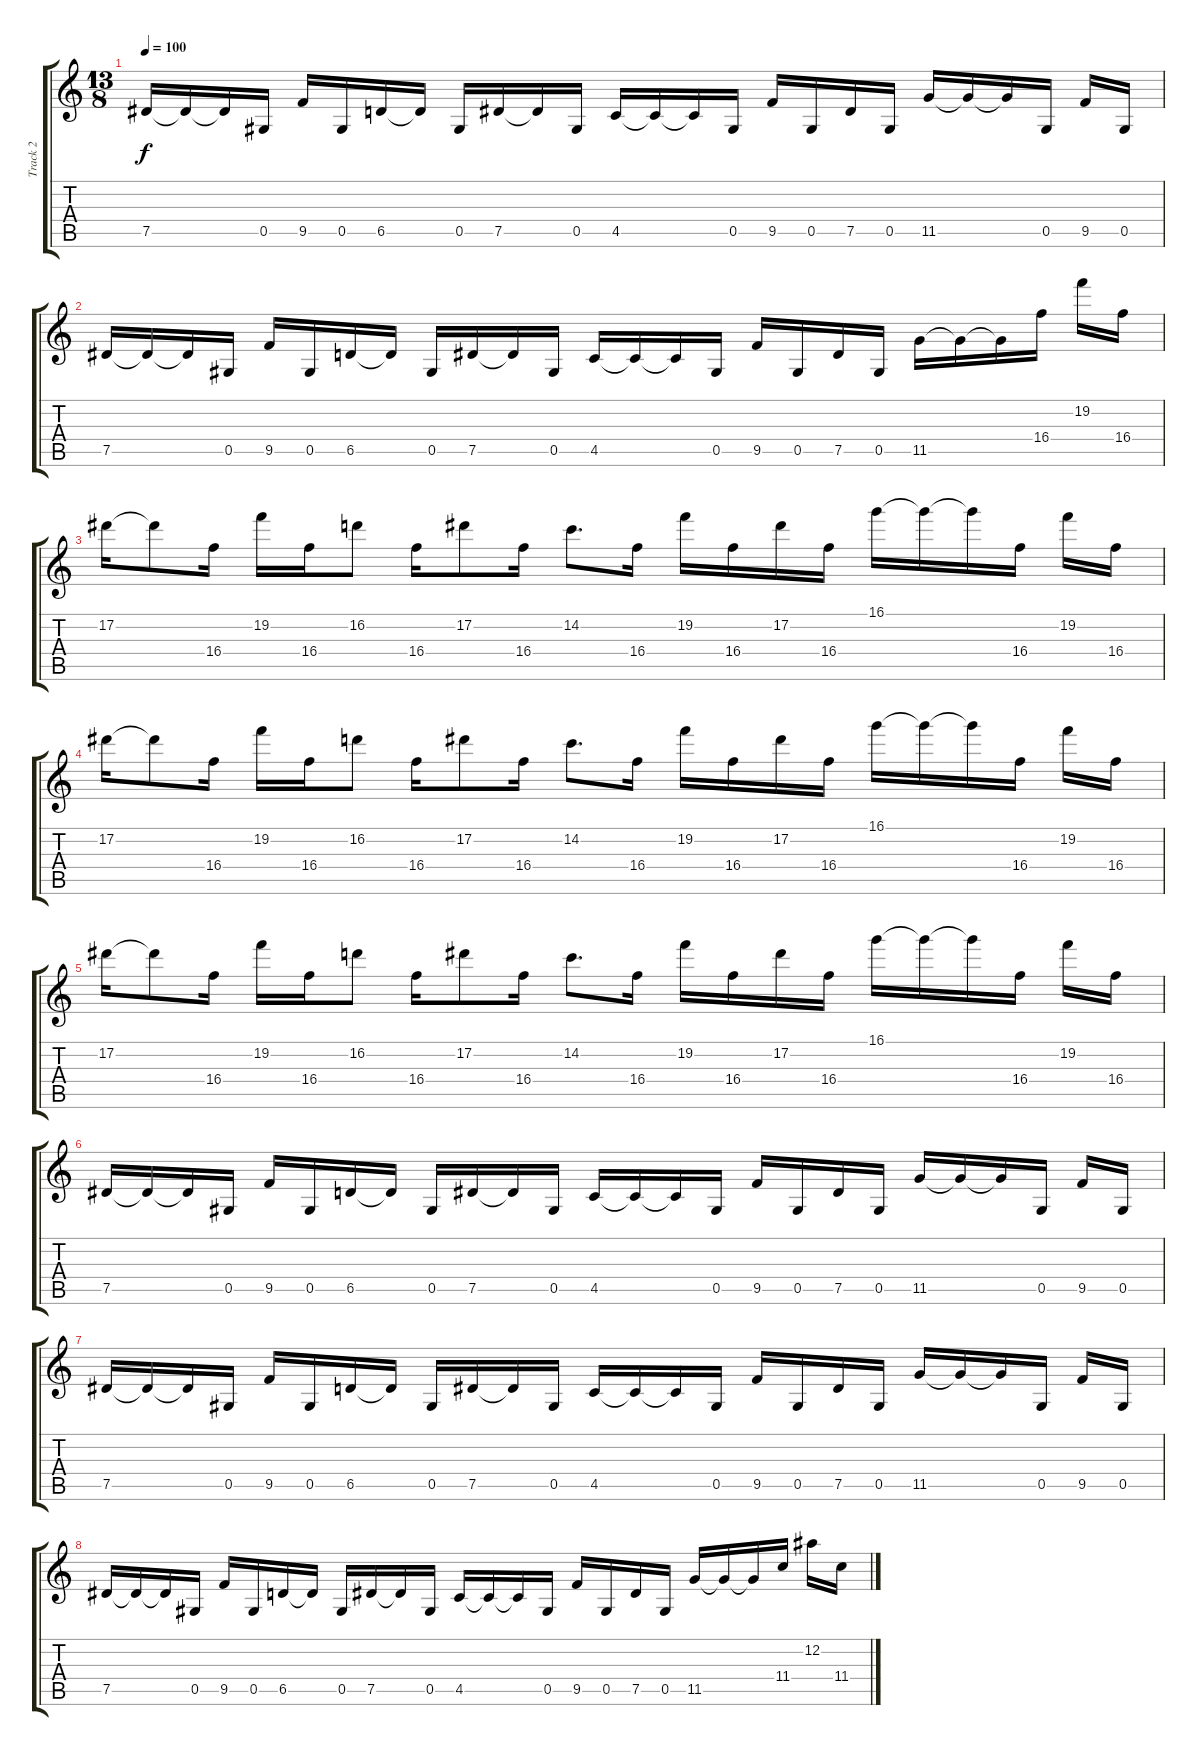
\track ("Track 2" "Track 2") {instrument acousticguitarsteel}
\staff {score tabs}
\tuning (Eb4 Bb3 Gb3 Db3 Ab2 D2) {hide}
\ts (13 8)
\tempo 100
\clef g2
\ks c
7.5.16{dy f} 7.5{t}.16 7.5{t}.16 0.5.16 9.5.16 0.5.16 6.5.16 6.5{t}.16 0.5.16 7.5.16 7.5{t}.16 0.5.16 4.5.16 4.5{t}.16 4.5{t}.16 0.5.16 9.5.16 0.5.16 7.5.16 0.5.16 11.5.16 11.5{t}.16 11.5{t}.16 0.5.16 9.5.16 0.5.16 |
7.5.16 7.5{t}.16 7.5{t}.16 0.5.16 9.5.16 0.5.16 6.5.16 6.5{t}.16 0.5.16 7.5.16 7.5{t}.16 0.5.16 4.5.16 4.5{t}.16 4.5{t}.16 0.5.16 9.5.16 0.5.16 7.5.16 0.5.16 11.5.16 11.5{t}.16 11.5{t}.16 16.4.16 19.2.16 16.4.16 |
17.2.16 17.2{t}.8 16.4.16 19.2.16 16.4.16 16.2.8 16.4.16 17.2.8 16.4.16 14.2.8{d} 16.4.16 19.2.16 16.4.16 17.2.16 16.4.16 16.1.16 16.1{t}.16 16.1{t}.16 16.4.16 19.2.16 16.4.16 |
17.2.16 17.2{t}.8 16.4.16 19.2.16 16.4.16 16.2.8 16.4.16 17.2.8 16.4.16 14.2.8{d} 16.4.16 19.2.16 16.4.16 17.2.16 16.4.16 16.1.16 16.1{t}.16 16.1{t}.16 16.4.16 19.2.16 16.4.16 |
17.2.16 17.2{t}.8 16.4.16 19.2.16 16.4.16 16.2.8 16.4.16 17.2.8 16.4.16 14.2.8{d} 16.4.16 19.2.16 16.4.16 17.2.16 16.4.16 16.1.16 16.1{t}.16 16.1{t}.16 16.4.16 19.2.16 16.4.16 |
7.5.16 7.5{t}.16 7.5{t}.16 0.5.16 9.5.16 0.5.16 6.5.16 6.5{t}.16 0.5.16 7.5.16 7.5{t}.16 0.5.16 4.5.16 4.5{t}.16 4.5{t}.16 0.5.16 9.5.16 0.5.16 7.5.16 0.5.16 11.5.16 11.5{t}.16 11.5{t}.16 0.5.16 9.5.16 0.5.16 |
7.5.16 7.5{t}.16 7.5{t}.16 0.5.16 9.5.16 0.5.16 6.5.16 6.5{t}.16 0.5.16 7.5.16 7.5{t}.16 0.5.16 4.5.16 4.5{t}.16 4.5{t}.16 0.5.16 9.5.16 0.5.16 7.5.16 0.5.16 11.5.16 11.5{t}.16 11.5{t}.16 0.5.16 9.5.16 0.5.16 |
7.5.16 7.5{t}.16 7.5{t}.16 0.5.16 9.5.16 0.5.16 6.5.16 6.5{t}.16 0.5.16 7.5.16 7.5{t}.16 0.5.16 4.5.16 4.5{t}.16 4.5{t}.16 0.5.16 9.5.16 0.5.16 7.5.16 0.5.16 11.5.16 11.5{t}.16 11.5{t}.16 11.4.16 12.2.16 11.4.16
